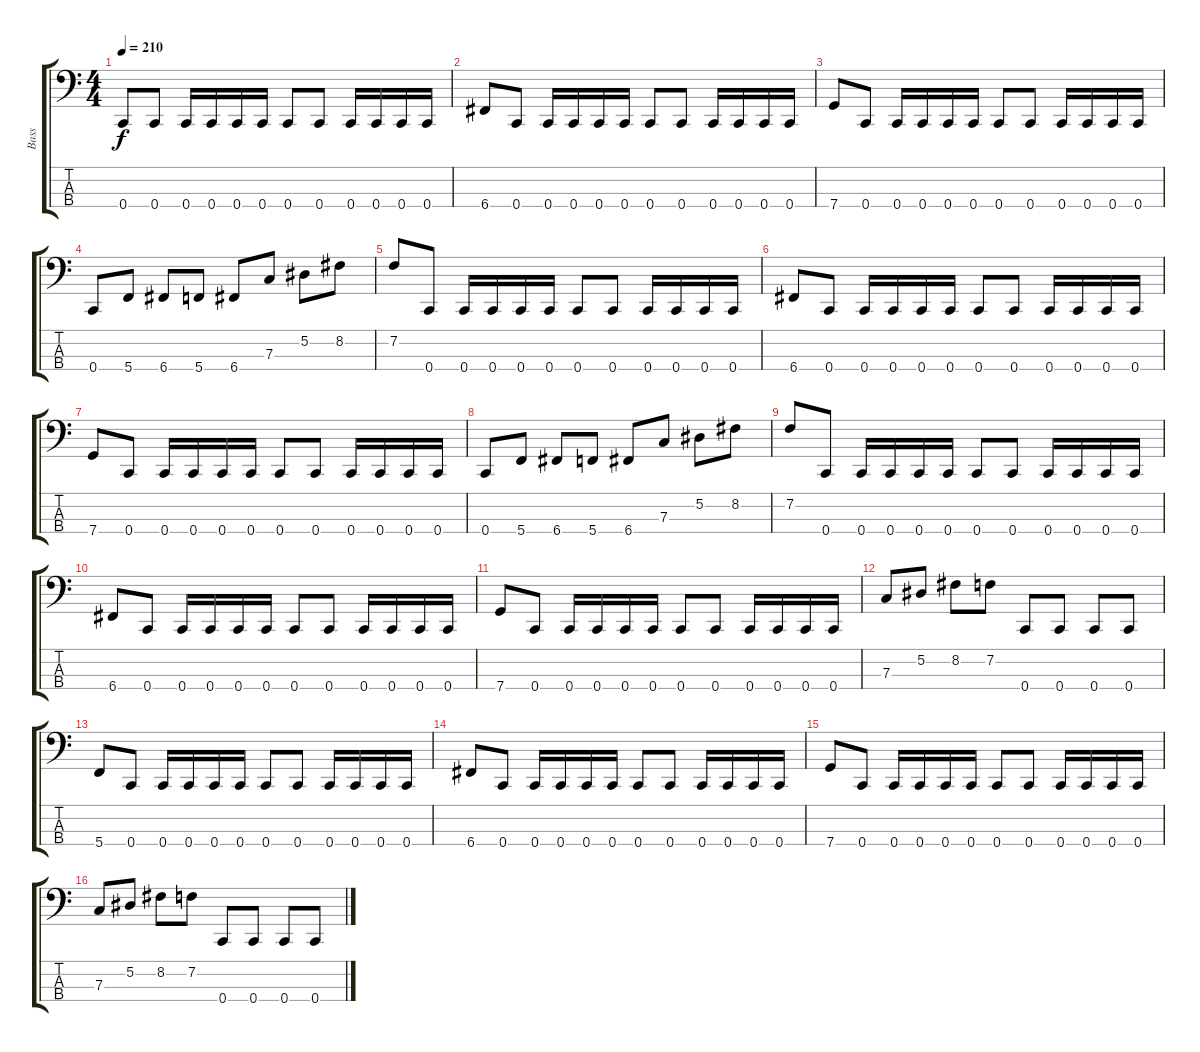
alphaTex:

\track ("Bass" "Bass") {instrument electricbassfinger}
\staff {score tabs}
\tuning (Eb2 Bb1 F1 C1) {hide}
\ts (4 4)
\tempo 210
\clef f4
\ks c
0.4.8{dy f} 0.4.8 0.4.16 0.4.16 0.4.16 0.4.16 0.4.8 0.4.8 0.4.16 0.4.16 0.4.16 0.4.16 |
6.4.8 0.4.8 0.4.16 0.4.16 0.4.16 0.4.16 0.4.8 0.4.8 0.4.16 0.4.16 0.4.16 0.4.16 |
7.4.8 0.4.8 0.4.16 0.4.16 0.4.16 0.4.16 0.4.8 0.4.8 0.4.16 0.4.16 0.4.16 0.4.16 |
0.4.8 5.4.8 6.4.8 5.4.8 6.4.8 7.3.8 5.2.8 8.2.8 |
7.2.8 0.4.8 0.4.16 0.4.16 0.4.16 0.4.16 0.4.8 0.4.8 0.4.16 0.4.16 0.4.16 0.4.16 |
6.4.8 0.4.8 0.4.16 0.4.16 0.4.16 0.4.16 0.4.8 0.4.8 0.4.16 0.4.16 0.4.16 0.4.16 |
7.4.8 0.4.8 0.4.16 0.4.16 0.4.16 0.4.16 0.4.8 0.4.8 0.4.16 0.4.16 0.4.16 0.4.16 |
0.4.8 5.4.8 6.4.8 5.4.8 6.4.8 7.3.8 5.2.8 8.2.8 |
7.2.8 0.4.8 0.4.16 0.4.16 0.4.16 0.4.16 0.4.8 0.4.8 0.4.16 0.4.16 0.4.16 0.4.16 |
6.4.8 0.4.8 0.4.16 0.4.16 0.4.16 0.4.16 0.4.8 0.4.8 0.4.16 0.4.16 0.4.16 0.4.16 |
7.4.8 0.4.8 0.4.16 0.4.16 0.4.16 0.4.16 0.4.8 0.4.8 0.4.16 0.4.16 0.4.16 0.4.16 |
7.3.8 5.2.8 8.2.8 7.2.8 0.4.8 0.4.8 0.4.8 0.4.8 |
5.4.8 0.4.8 0.4.16 0.4.16 0.4.16 0.4.16 0.4.8 0.4.8 0.4.16 0.4.16 0.4.16 0.4.16 |
6.4.8 0.4.8 0.4.16 0.4.16 0.4.16 0.4.16 0.4.8 0.4.8 0.4.16 0.4.16 0.4.16 0.4.16 |
7.4.8 0.4.8 0.4.16 0.4.16 0.4.16 0.4.16 0.4.8 0.4.8 0.4.16 0.4.16 0.4.16 0.4.16 |
7.3.8 5.2.8 8.2.8 7.2.8 0.4.8 0.4.8 0.4.8 0.4.8
